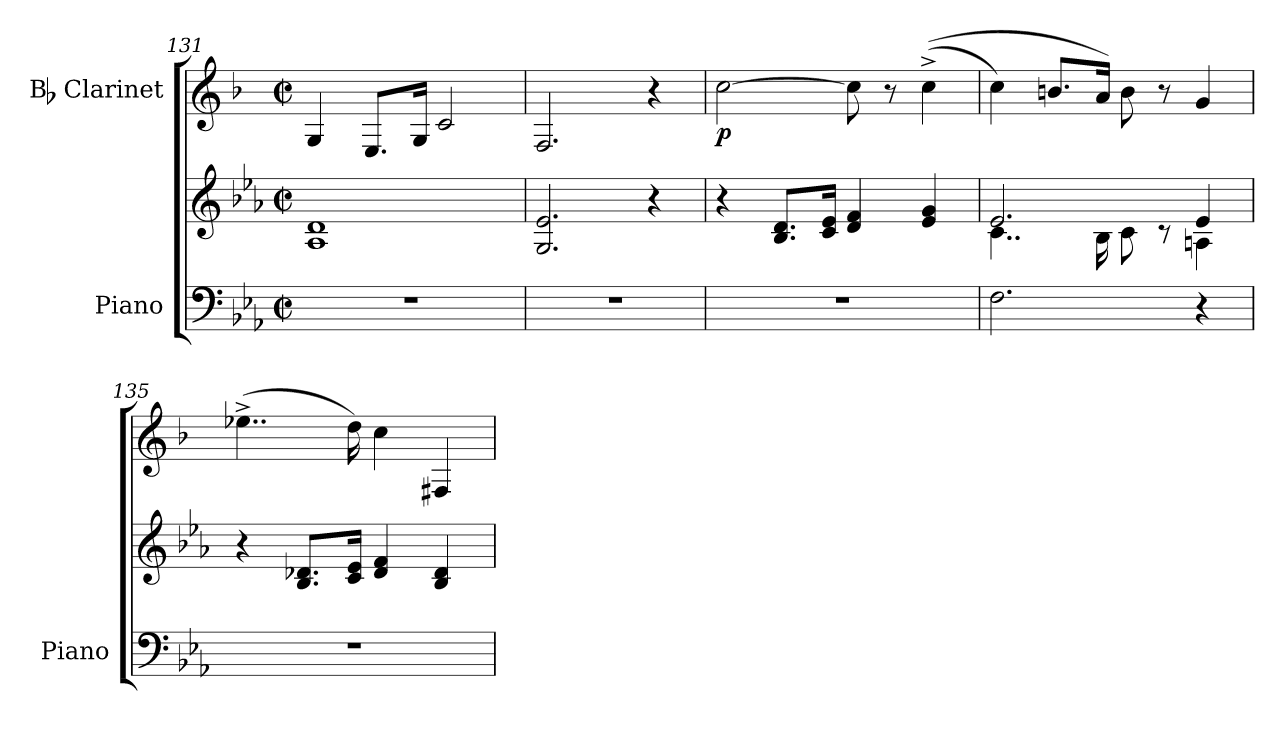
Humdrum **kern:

**kern	**kern	**kern	**dynam
*part2	*part2	*part1	*part1
*staff3	*staff2	*staff1	*staff1
*I"Piano	*	*I"Bb Clarinet	*
*I'Piano	*	*	*
*clefF4	*clefG2	*clefG2	*
*	*	*ITrd1c2	*
*k[b-e-a-]	*k[b-e-a-]	*k[b-e-a-]	*
*E-:	*E-:	*E-:	*
*M2/2	*M2/2	*M2/2	*
*met(c|)	*met(c|)	*met(c|)	*
=131	=131	=131	=131
1r	1A- 1d	4F/	.
.	.	8.D/L	.
.	.	16F/Jk	.
.	.	2B-/	.
=132	=132	=132	=132
1r	2.G/ 2.e-/	2.E-/	.
.	4r	4r	.
=133	=133	=133	=133
!	!	!	!LO:DY:b
1r	4r	[2b-\	p
.	8.B-/ 8.d/L	.	.
.	16c/ 16e-/Jk	.	.
.	4d/ 4f/	8b-\]	.
.	.	8r	.
.	4e-/ 4g/	(>(>4b-^>\	.
!!LO:LB:g=z
=134	=134	=134	=134
*	*^	*	*
2.F\	2.e-/	4..c\	4b-\)	.
.	.	.	8.an/L	.
.	.	16B-\	16g/Jk)	.
.	.	8c\	8a\	.
.	.	8rc	8r	.
4r	4e-/	4An\	4f/	.
*	*v	*v	*	*
=135	=135	=135	=135
1r	4r	(>4..dd-X^>\	.
.	8.B-/ 8.d-X/L	.	.
.	16c/ 16e-/Jk	16cc\)	.
.	4d-/ 4f/	4b-\	.
.	4B-/ 4d-/	4En/	.
=	=	=	=
*-	*-	*-	*-
